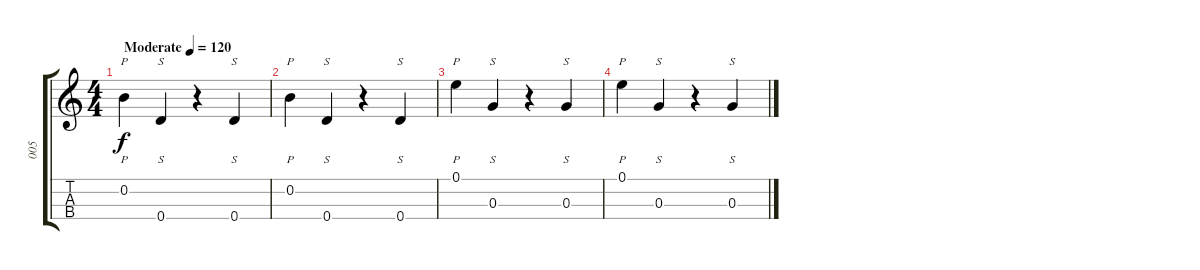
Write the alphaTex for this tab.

\track ("005" "005") {instrument slapbass1}
\staff {score tabs}
\tuning (E4 B3 G3 D3) {hide}
\ts (4 4)
\tempo (120 "Moderate")
\clef g2
\ks c
0.2.4{p dy f instrument slapbass1} 0.4.4{s} r.4 0.4.4{s} |
0.2.4{p} 0.4.4{s} r.4 0.4.4{s} |
0.1.4{p} 0.3.4{s} r.4 0.3.4{s} |
0.1.4{p} 0.3.4{s} r.4 0.3.4{s}
